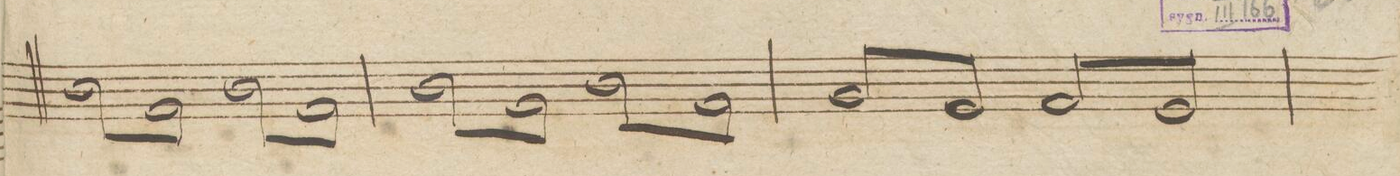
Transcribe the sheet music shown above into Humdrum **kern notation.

**kern	**dynam
*I"Viola.	*
*clefC3	*
*k[]	*
*met(c)	*
*M4/4	*
8c\L	.
8G\	.
8c\	.
8G\J	.
8c\L	.
8G\	.
8c\	.
8G\J	.
=50	=50
8c\L	.
8G\	.
8c\	.
8G\J	.
8c\L	.
8G\	.
8c\	.
8G\J	.
=51	=51
8A/L	.
8F/	.
8A/	.
8F/J	.
8G/L	.
8F/	.
8G/	.
8F/J	.
=52	=52
*-	*-
